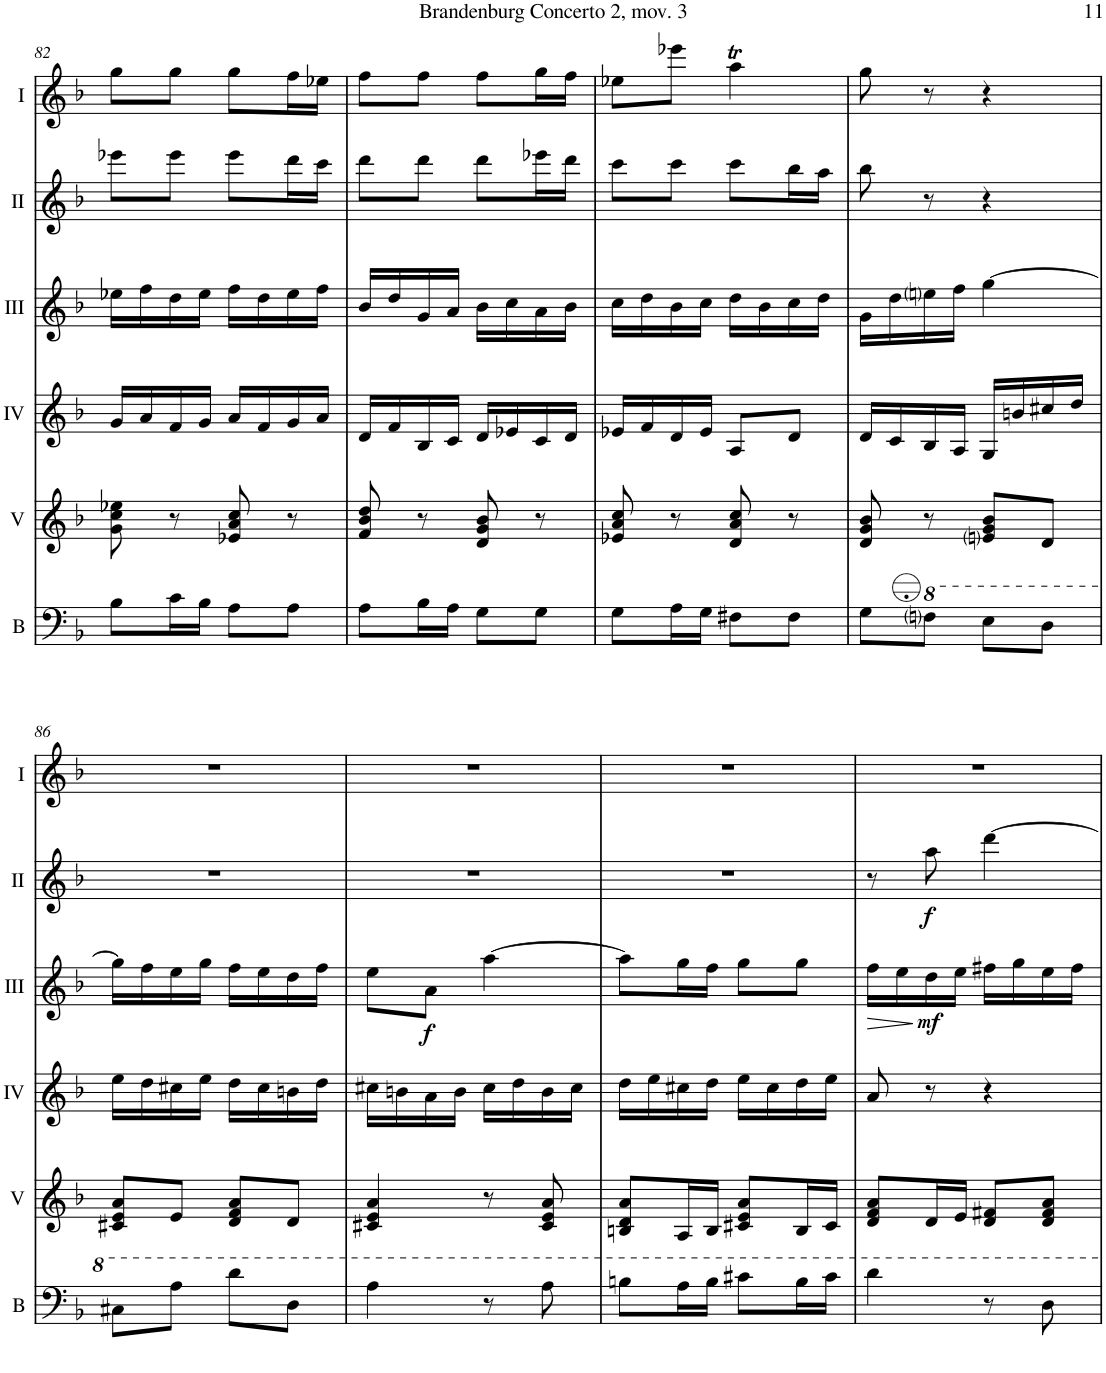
**kern	**kern	**kern	**kern	**dynam	**kern	**dynam	**kern
*part6	*part5	*part4	*part3	*part3	*part2	*part2	*part1
*staff6	*staff5	*staff4	*staff3	*staff3	*staff2	*staff2	*staff1
*I"Bass	*I"Acc. 5	*I"Acc. 4	*I"Acc. 3	*	*I"Acc. 2	*	*I"Acc. 1
*I'B	*	*	*	*	*	*	*
!!LO:PB:g=z
*clefF4	*clefG2	*clefG2	*clefG2	*	*clefG2	*	*clefG2
*Trd7c12	*	*	*	*	*	*	*
*k[b-]	*k[b-]	*k[b-]	*k[b-]	*	*k[b-]	*	*k[b-]
*M2/4	*M2/4	*M2/4	*M2/4	*	*M2/4	*	*M2/4
=82	=82	=82	=82	=82	=82	=82	=82
8B-\L	8g\ 8cc\ 8ee-X\	16g/LL	16ee-X\LL	.	8eee-X\L	.	8gg\L
.	.	16a/	16ff\	.	.	.	.
16c\L	8r	16f/	16dd\	.	8eee-\J	.	8gg\J
16B-\JJ	.	16g/JJ	16ee-\JJ	.	.	.	.
8A\L	8e-X/ 8a/ 8cc/	16a/LL	16ff\LL	.	8eee-\L	.	8gg\L
.	.	16f/	16dd\	.	.	.	.
8A\J	8r	16g/	16ee-\	.	16ddd\L	.	16ff\L
.	.	16a/JJ	16ff\JJ	.	16ccc\JJ	.	16ee-X\JJ
=83	=83	=83	=83	=83	=83	=83	=83
8A\L	8f/ 8b-/ 8dd/	16d/LL	16b-/LL	.	8ddd\L	.	8ff\L
.	.	16f/	16dd/	.	.	.	.
16B-\L	8r	16B-/	16g/	.	8ddd\J	.	8ff\J
16A\JJ	.	16c/JJ	16a/JJ	.	.	.	.
8G\L	8d/ 8g/ 8b-/	16d/LL	16b-\LL	.	8ddd\L	.	8ff\L
.	.	16e-X/	16cc\	.	.	.	.
8G\J	8r	16c/	16a\	.	16eee-X\L	.	16gg\L
.	.	16d/JJ	16b-\JJ	.	16ddd\JJ	.	16ff\JJ
=84	=84	=84	=84	=84	=84	=84	=84
8G\L	8e-X/ 8a/ 8cc/	16e-X/LL	16cc\LL	.	8ccc\L	.	8ee-X\L
.	.	16f/	16dd\	.	.	.	.
16A\L	8r	16d/	16b-\	.	8ccc\J	.	8eee-X\J
16G\JJ	.	16e-/JJ	16cc\JJ	.	.	.	.
8F#X\L	8d/ 8a/ 8cc/	8A/L	16dd\LL	.	8ccc\L	.	4aat\
.	.	.	16b-\	.	.	.	.
8F#\J	8r	8d/J	16cc\	.	16bb-\L	.	.
.	.	.	16dd\JJ	.	16aa\JJ	.	.
=85	=85	=85	=85	=85	=85	=85	=85
8G\L	8d/ 8g/ 8b-/	16d/LL	16g\LL	.	8bb-\	.	8gg\
.	.	16c/	16dd\	.	.	.	.
8fni\J	8r	16B-/	16eeni\	.	8r	.	8r
.	.	16A/JJ	16ff\JJ	.	.	.	.
8e\L	8eni/ 8g/ 8b-/L	16G/LL	[4gg\	.	4r	.	4r
.	.	16bn/	.	.	.	.	.
8d\J	8d/J	16cc#X/	.	.	.	.	.
.	.	16dd/JJ	.	.	.	.	.
!!LO:LB:g=z
=86	=86	=86	=86	=86	=86	=86	=86
8c#X\L	8c#X/ 8e/ 8a/L	16ee\LL	16gg\LL]	.	2r	.	2r
.	.	16dd\	16ff\	.	.	.	.
8a\J	8e/J	16cc#X\	16ee\	.	.	.	.
.	.	16ee\JJ	16gg\JJ	.	.	.	.
8dd\L	8d/ 8f/ 8a/L	16dd\LL	16ff\LL	.	.	.	.
.	.	16cc#\	16ee\	.	.	.	.
8d\J	8d/J	16bn\	16dd\	.	.	.	.
.	.	16dd\JJ	16ff\JJ	.	.	.	.
=87	=87	=87	=87	=87	=87	=87	=87
4a\	4c#X/ 4e/ 4a/	16cc#X\LL	8ee\L	.	2r	.	2r
.	.	16bn\	.	.	.	.	.
!	!	!	!	!LO:DY:b	!	!	!
.	.	16a\	8a\J	f	.	.	.
.	.	16b\JJ	.	.	.	.	.
8r	8r	16cc#\LL	[4aa\	.	.	.	.
.	.	16dd\	.	.	.	.	.
8a\	8c#/ 8e/ 8a/	16b\	.	.	.	.	.
.	.	16cc#\JJ	.	.	.	.	.
=88	=88	=88	=88	=88	=88	=88	=88
8bn\L	8Bn/ 8d/ 8a/L	16dd\LL	8aa\L]	.	2r	.	2r
.	.	16ee\	.	.	.	.	.
16a\L	16A/L	16cc#X\	16gg\L	.	.	.	.
16b\JJ	16B/JJ	16dd\JJ	16ff\JJ	.	.	.	.
8cc#X\L	8c#X/ 8e/ 8a/L	16ee\LL	8gg\L	.	.	.	.
.	.	16cc#\	.	.	.	.	.
16b\L	16B/L	16dd\	8gg\J	.	.	.	.
16cc#\JJ	16c#/JJ	16ee\JJ	.	.	.	.	.
=89	=89	=89	=89	=89	=89	=89	=89
!	!	!	!	!LO:HP:b	!	!	!
4dd\	8d/ 8f/ 8a/L	8a/	16ff\LL	>	8r	.	2r
.	.	.	16ee\	.	.	.	.
!	!	!	!	!LO:DY:n=1:b	!	!LO:DY:b	!
.	16d/L	8r	16dd\	] mf	8aa\	f	.
.	16e/JJ	.	16ee\JJ	.	.	.	.
8r	8d/ 8f#X/L	4r	16ff#X\LL	.	[4ddd\	.	.
.	.	.	16gg\	.	.	.	.
8d\	8d/ 8f#/ 8a/J	.	16ee\	.	.	.	.
.	.	.	16ff#\JJ	.	.	.	.
=	=	=	=	=	=	=	=
*-	*-	*-	*-	*-	*-	*-	*-
